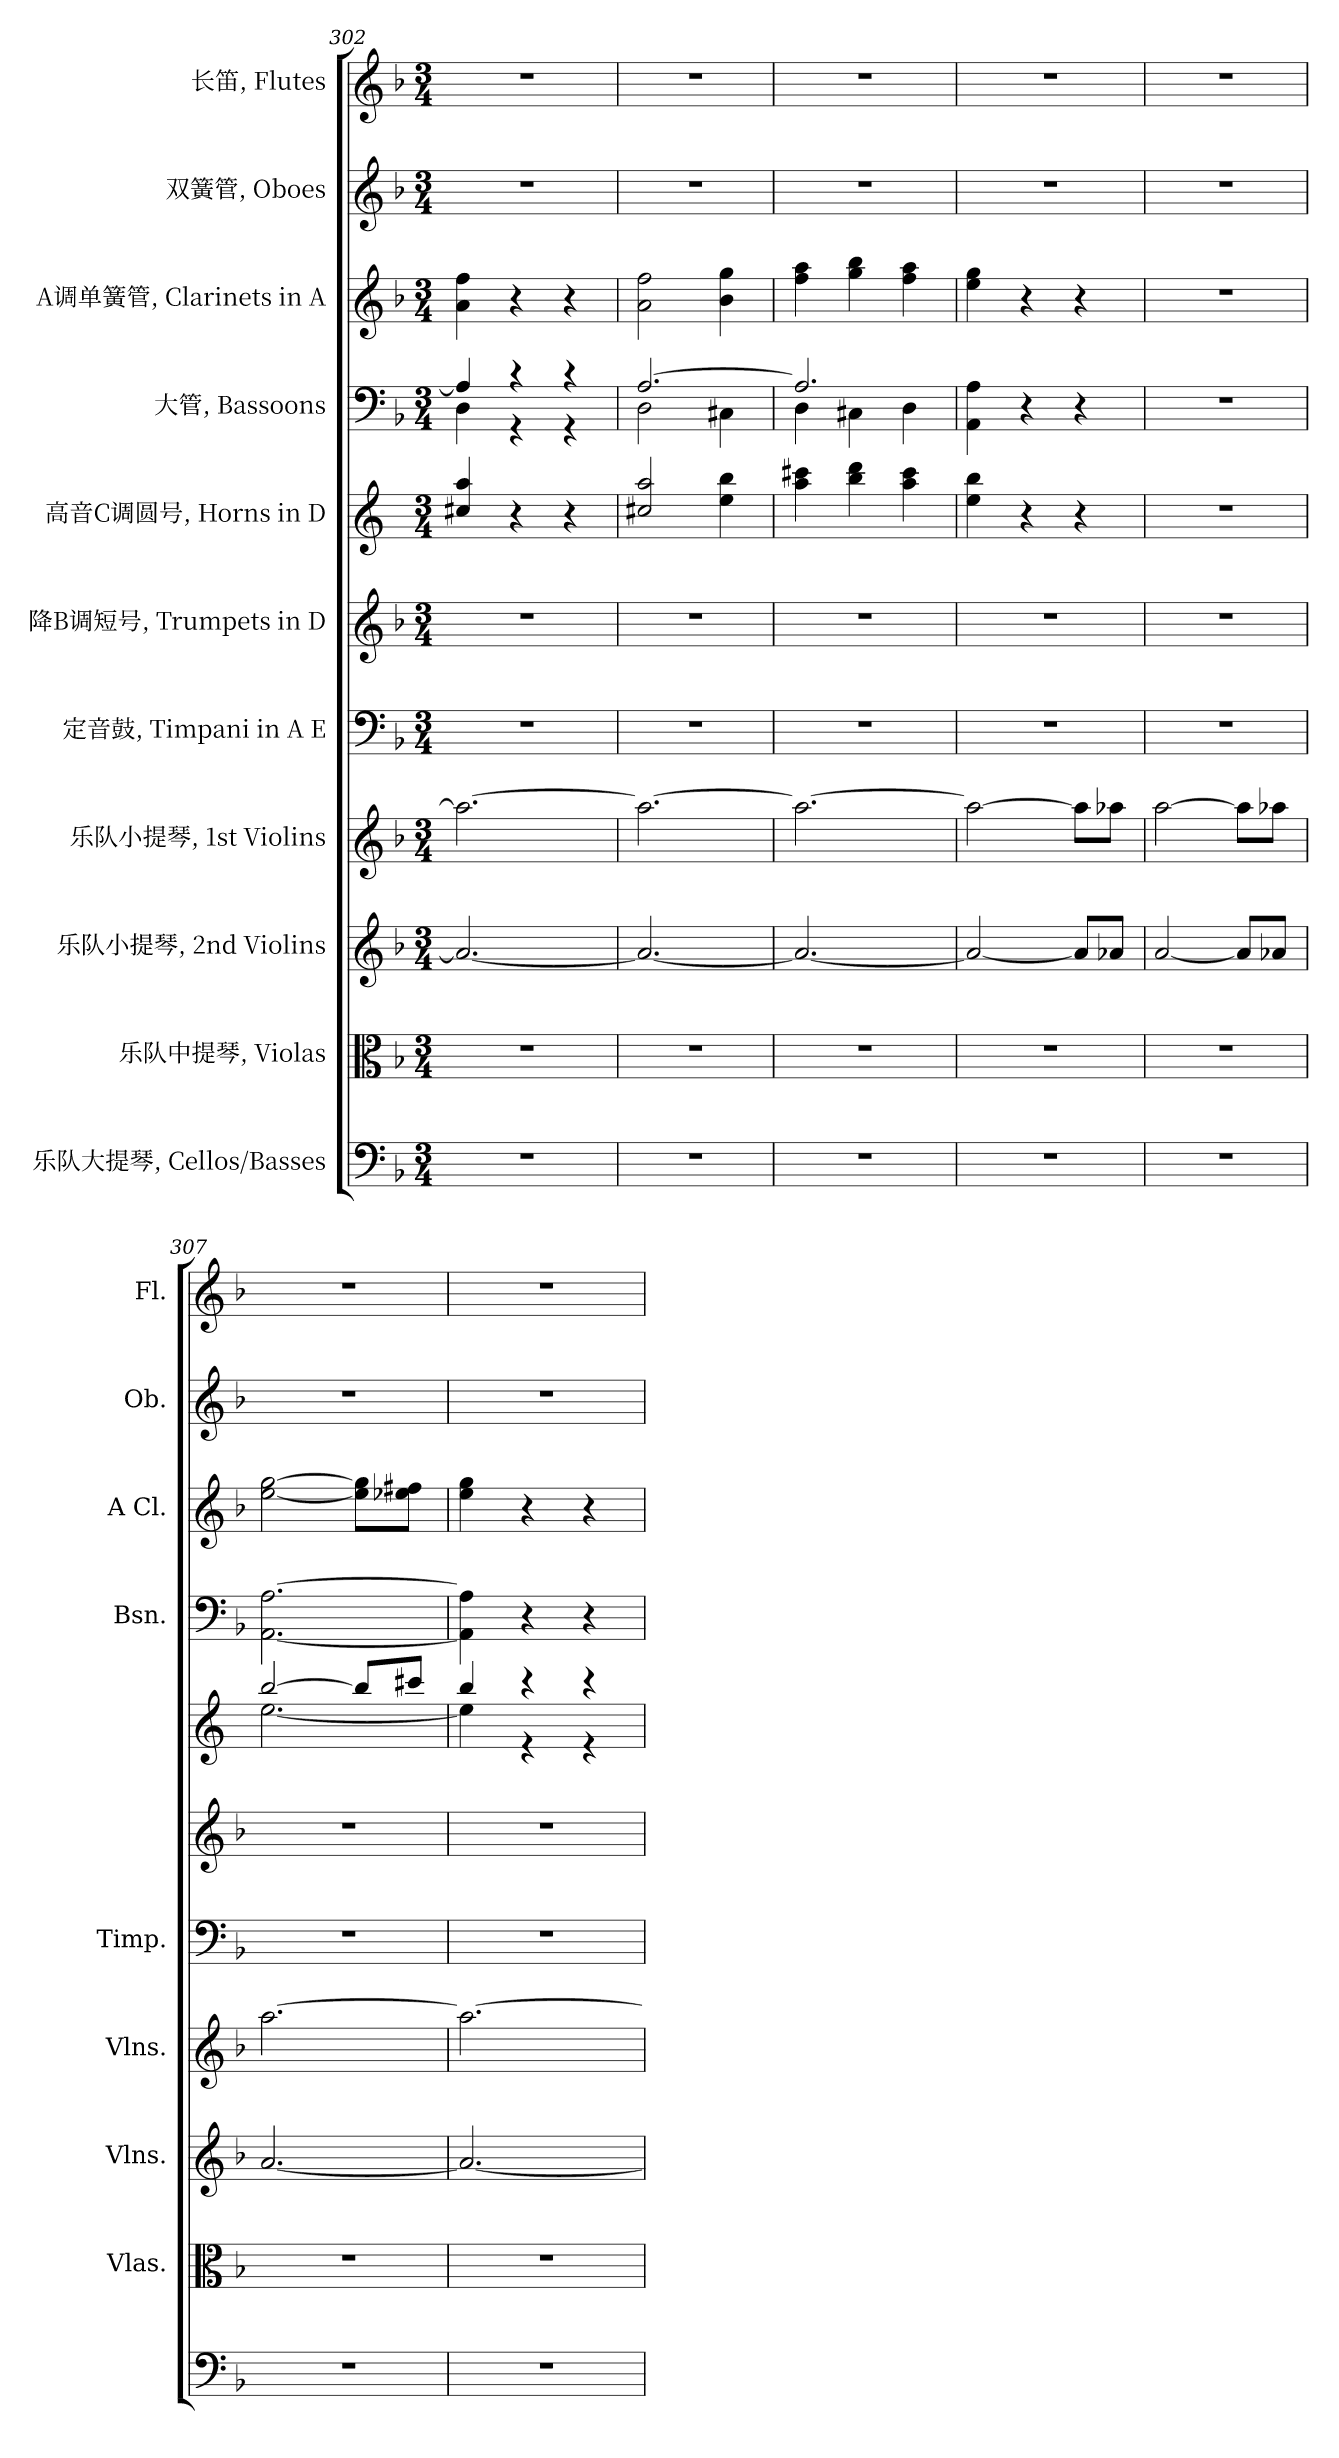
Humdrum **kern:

**kern	**kern	**kern	**kern	**kern	**kern	**kern	**kern	**kern	**kern	**kern
*part11	*part10	*part9	*part8	*part7	*part6	*part5	*part4	*part3	*part2	*part1
*staff11	*staff10	*staff9	*staff8	*staff7	*staff6	*staff5	*staff4	*staff3	*staff2	*staff1
*I"乐队大提琴, Cellos/Basses	*I"乐队中提琴, Violas	*I"乐队小提琴, 2nd Violins	*I"乐队小提琴, 1st Violins	*I"定音鼓, Timpani in A E	*I"降B调短号, Trumpets in D	*I"高音C调圆号, Horns in D	*I"大管, Bassoons	*I"A调单簧管, Clarinets in A	*I"双簧管, Oboes	*I"长笛, Flutes
*	*I'Vlas.	*I'Vlns.	*I'Vlns.	*I'Timp.	*	*	*I'Bsn.	*I'A Cl.	*I'Ob.	*I'Fl.
*clefF4	*clefC3	*clefG2	*clefG2	*clefF4	*clefG2	*clefG2	*clefF4	*clefG2	*clefG2	*clefG2
*	*	*	*	*	*ITrd1c2	*ITrd4c7	*	*ITrd2c3	*	*
*k[b-]	*k[b-]	*k[b-]	*k[b-]	*k[b-]	*k[b-e-a-]	*k[b-]	*k[b-]	*k[f#c#]	*k[b-]	*k[b-]
*M3/4	*M3/4	*M3/4	*M3/4	*M3/4	*M3/4	*M3/4	*M3/4	*M3/4	*M3/4	*M3/4
=302	=302	=302	=302	=302	=302	=302	=302	=302	=302	=302
*	*	*	*	*	*	*	*^	*	*	*
2.r	2.r	2.a/_	2.aa\_	2.r	2.r	4f#X/ 4dd/	4A/]	4D\	4f#\ 4dd\	2.r	2.r
.	.	.	.	.	.	4r	4r	4r	4r	.	.
.	.	.	.	.	.	4r	4r	4r	4r	.	.
=303	=303	=303	=303	=303	=303	=303	=303	=303	=303	=303	=303
2.r	2.r	2.a/_	2.aa\_	2.r	2.r	2f#X/ 2dd/	[2.A/	2D\	2f#\ 2dd\	2.r	2.r
.	.	.	.	.	.	4a\ 4ee\	.	4C#X\	4g\ 4ee\	.	.
=304	=304	=304	=304	=304	=304	=304	=304	=304	=304	=304	=304
2.r	2.r	2.a/_	2.aa\_	2.r	2.r	4dd\ 4ff#X\	2.A/]	4D\	4dd\ 4ff#\	2.r	2.r
.	.	.	.	.	.	4ee\ 4gg\	.	4C#X\	4ee\ 4gg\	.	.
.	.	.	.	.	.	4dd\ 4ff#\	.	4D\	4dd\ 4ff#\	.	.
*	*	*	*	*	*	*	*v	*v	*	*	*
=305	=305	=305	=305	=305	=305	=305	=305	=305	=305	=305
2.r	2.r	2a/_	2aa\_	2.r	2.r	4a\ 4ee\	4AA\ 4A\	4cc#\ 4ee\	2.r	2.r
.	.	.	.	.	.	4r	4r	4r	.	.
.	.	8a/L]	8aa\L]	.	.	4r	4r	4r	.	.
.	.	8a-X/J	8aa-X\J	.	.	.	.	.	.	.
=306	=306	=306	=306	=306	=306	=306	=306	=306	=306	=306
2.r	2.r	[2a/	[2aa\	2.r	2.r	2.r	2.r	2.r	2.r	2.r
.	.	8a/L]	8aa\L]	.	.	.	.	.	.	.
.	.	8a-X/J	8aa-X\J	.	.	.	.	.	.	.
!!LO:PB:g=z
=307	=307	=307	=307	=307	=307	=307	=307	=307	=307	=307
*	*	*	*	*	*	*^	*	*	*	*
2.r	2.r	[2.a/	[2.aa\	2.r	2.r	[2ee/	[2.a\	[2.AA\ [2.A\	[2cc#\ [2ee\	2.r	2.r
.	.	.	.	.	.	8ee/L]	.	.	8cc#\] 8ee\]L	.	.
.	.	.	.	.	.	8ff#X/J	.	.	8ccn\ 8dd#X\J	.	.
=308	=308	=308	=308	=308	=308	=308	=308	=308	=308	=308	=308
2.r	2.r	2.a/_	2.aa\_	2.r	2.r	4ee/	4a\]	4AA\] 4A\]	4cc#\ 4ee\	2.r	2.r
.	.	.	.	.	.	4r	4r	4r	4r	.	.
.	.	.	.	.	.	4r	4r	4r	4r	.	.
*	*	*	*	*	*	*v	*v	*	*	*	*
=	=	=	=	=	=	=	=	=	=	=
*-	*-	*-	*-	*-	*-	*-	*-	*-	*-	*-
